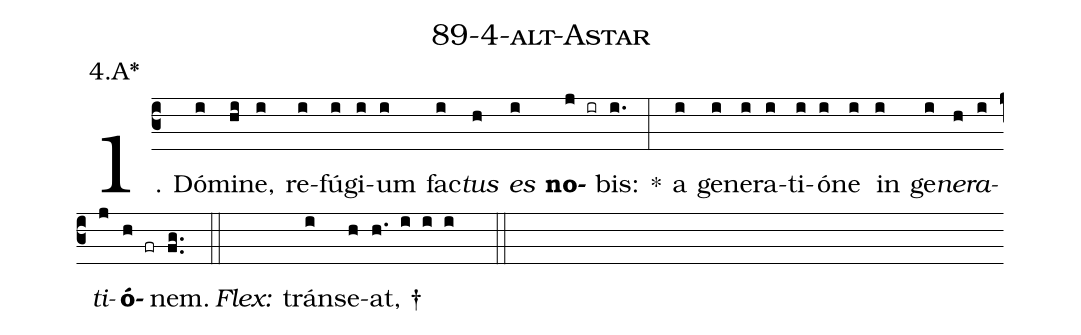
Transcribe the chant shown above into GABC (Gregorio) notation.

name: 89-4-alt-Astar;
annotation: 4.A*;
%%
(c3)1. Dó(i)mi(hi)ne,(i) re(i)fú(i)gi(i)um(i) fac(i)<i>tus</i>(h) <i>es</i>(i) <b>no</b>(j ir)bis:(i.) *(:) a(i) ge(i)ne(i)ra(i)ti(i)ó(i)ne(i) in(i) ge(i)<i>ne</i>(h)<i>ra</i>(i)<i>ti</i>(j)<b>ó</b>(h fr)nem.(fg..) (::)
<i>Flex:</i>()  tráns(i)e(h)at, †(h. i i i  ::)
